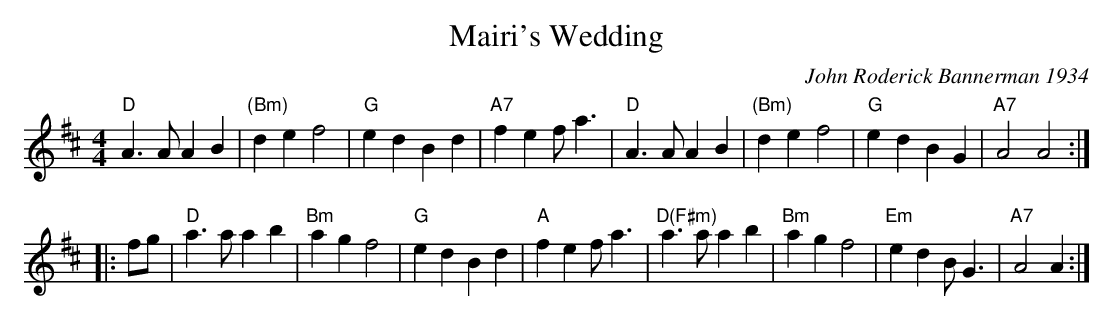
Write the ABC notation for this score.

X:1
T:Mairi's Wedding
C:John Roderick Bannerman 1934
M:4/4
L:1/8
K:D
"D"A3A A2B2|"(Bm)"d2e2 f4|"G"e2d2 B2d2|"A7"f2e2 fa3|\
"D"A3A A2B2|"(Bm)"d2e2 f4|"G"e2d2 B2G2|"A7"A4A4:|
|:fg|"D"a3a a2b2|"Bm"a2g2 f4|"G"e2d2 B2d2|"A"f2e2 fa3|\
"D(F#m)"a3a a2b2|"Bm"a2g2 f4|"Em"e2d2 B2<G2|"A7"A4A2:|
